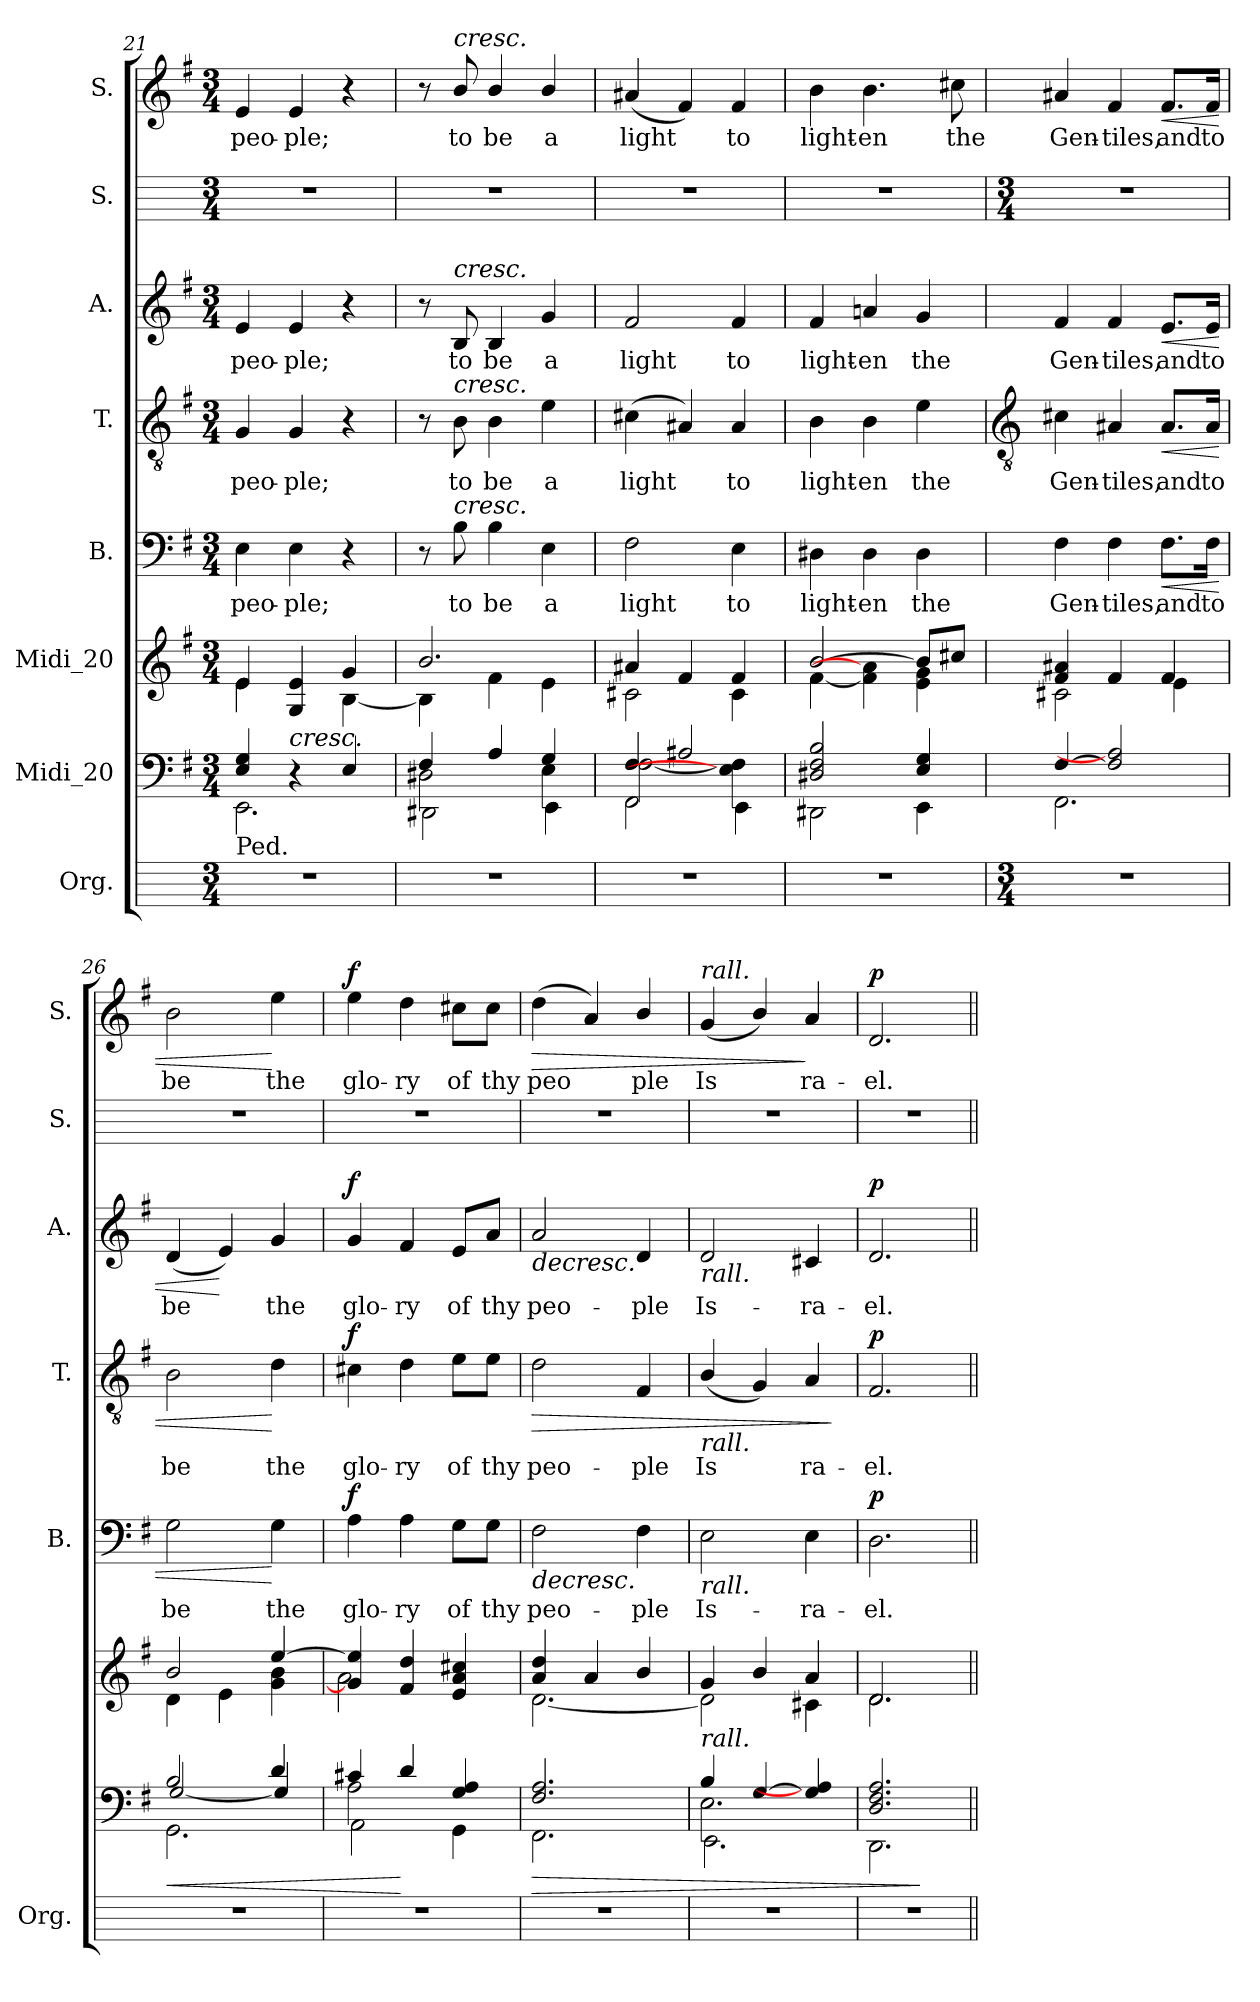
**kern	**kern	**dynam	**kern	**kern	**text	**dynam	**kern	**text	**dynam	**kern	**text	**dynam	**kern	**kern	**text	**dynam
*part8	*part7	*part7	*part6	*part5	*part5	*part5	*part4	*part4	*part4	*part3	*part3	*part3	*part2	*part1	*part1	*part1
*staff8	*staff7	*staff7	*staff6	*staff5	*staff5	*staff5	*staff4	*staff4	*staff4	*staff3	*staff3	*staff3	*staff2	*staff1	*staff1	*staff1
*I"Org.	*I"Midi_20	*	*I"Midi_20	*I"B.	*	*	*I"T.	*	*	*I"A.	*	*	*I"S.	*I"S.	*	*
*I'Org.	*	*	*	*I'B.	*	*	*I'T.	*	*	*I'A.	*	*	*I'S.	*I'S.	*	*
*	*clefF4	*	*clefG2	*clefF4	*	*	*clefGv2	*	*	*clefG2	*	*	*	*clefG2	*	*
*	*k[f#]	*	*k[f#]	*k[f#]	*	*	*k[f#]	*	*	*k[f#]	*	*	*	*k[f#]	*	*
*	*G:	*	*G:	*G:	*	*	*G:	*	*	*G:	*	*	*	*G:	*	*
*M3/4	*M3/4	*	*M3/4	*M3/4	*	*	*M3/4	*	*	*M3/4	*	*	*M3/4	*M3/4	*	*
=21	=21	=21	=21	=21	=21	=21	=21	=21	=21	=21	=21	=21	=21	=21	=21	=21
*	*^	*	*^	*	*	*	*	*	*	*	*	*	*	*	*	*
*	*	*^	*	*	*	*	*	*	*	*	*	*	*	*	*	*	*	*
!	!LO:TX:b:t=Ped.	!	!	!	!	!	!	!	!	!	!	!	!	!	!	!	!	!	!
!	!	!	!	!	!	!	!	!LO:LY:b	!	!	!LO:LY:b	!	!	!LO:LY:b	!	!	!	!LO:LY:b	!
2.r	4E/ 4G/	2.ryy	2.EE\	.	4e/	4e\	4E	peo-	.	4G	peo-	.	4e	peo-	.	2.r	4e	peo-	.
!	!LO:TX:a:i:t=cresc.	!	!	!	!	!	!	!	!	!	!	!	!	!	!	!	!	!	!
!	!	!	!	!	!	!	!	!LO:LY:b	!	!	!LO:LY:b	!	!	!LO:LY:b	!	!	!	!LO:LY:b	!
.	4r	.	.	.	4G/ 4e/	4ryy	4E	-ple;	.	4G	-ple;	.	4e	-ple;	.	.	4e	-ple;	.
.	4E/	.	.	.	4g/	[4B\	4r	.	.	4r	.	.	4r	.	.	.	4r	.	.
=22	=22	=22	=22	=22	=22	=22	=22	=22	=22	=22	=22	=22	=22	=22	=22	=22	=22	=22	=22
2.r	4F#/	2D#X	2DD#X\	.	2.b/	4B\]	8r	.	.	8r	.	.	8r	.	.	2.r	8r	.	.
!	!	!	!	!	!	!	!	!	!	!	!	!	!	!	!	!	!LO:TX:a:i:t=cresc.	!	!
!	!	!	!	!	!	!	!	!	!	!	!	!	!LO:TX:a:i:t=cresc.	!	!	!	!	!	!
!	!	!	!	!	!	!	!	!	!	!LO:TX:a:i:t=cresc.	!	!	!	!	!	!	!	!	!
!	!	!	!	!	!	!	!LO:TX:a:i:t=cresc.	!	!	!	!	!	!	!	!	!	!	!	!
!	!	!	!	!	!	!	!	!LO:LY:b	!	!	!LO:LY:b	!	!	!LO:LY:b	!	!	!	!LO:LY:b	!
.	.	.	.	.	.	.	8B	to	.	8B	to	.	8B	to	.	.	8b/	to	.
!	!	!	!	!	!	!	!	!LO:LY:b	!	!	!LO:LY:b	!	!	!LO:LY:b	!	!	!	!LO:LY:b	!
.	4A/	.	.	.	.	4f#\	4B	be	.	4B	be	.	4B	be	.	.	4b/	be	.
!	!	!	!	!	!	!	!	!LO:LY:b	!	!	!LO:LY:b	!	!	!LO:LY:b	!	!	!	!LO:LY:b	!
.	4G/	4E	4EE\	.	.	4e\	4E	a	.	4e	a	.	4g	a	.	.	4b/	a	.
=23	=23	=23	=23	=23	=23	=23	=23	=23	=23	=23	=23	=23	=23	=23	=23	=23	=23	=23	=23
!	!	!	!	!	!	!	!	!LO:LY:b	!	!	!LO:LY:b	!	!	!LO:LY:b	!	!	!	!LO:LY:b	!
2.r	4F#/	[2F#	2FF#\	.	4a#X/	2c#X\	2F#	light	.	(<4c#X	light	.	2f#	light	.	2.r	(<4a#X	light	.
.	2A#X/	.	.	.	4f#/	.	.	.	.	4A#X)	.	.	.	.	.	.	4f#)	.	.
!	!	!	!	!	!	!	!	!LO:LY:b	!	!	!LO:LY:b	!	!	!LO:LY:b	!	!	!	!LO:LY:b	!
.	.	4E] 4F#]	4EE\	.	4f#/	4c#\	4E	to	.	4A#	to	.	4f#	to	.	.	4f#	to	.
=24	=24	=24	=24	=24	=24	=24	=24	=24	=24	=24	=24	=24	=24	=24	=24	=24	=24	=24	=24
!	!	!	!	!	!	!	!	!LO:LY:b	!	!	!LO:LY:b	!	!	!LO:LY:b	!	!	!	!LO:LY:b	!
2.r	2D#X/ 2F#/ 2B/	2.ryy	2DD#X\	.	[2b/	[4f#\	4D#X	light-	.	4B	light-	.	4f#	light-	.	2.r	4b	light-	.
!	!	!	!	!	!	!	!	!LO:LY:b	!	!	!LO:LY:b	!	!	!LO:LY:b	!	!	!	!LO:LY:b	!
.	.	.	.	.	.	4f#\] 4a\]	4D#	-en	.	4B	-en	.	4an	-en	.	.	4.b	-en	.
!	!	!	!	!	!	!	!	!LO:LY:b	!	!	!LO:LY:b	!	!	!LO:LY:b	!	!	!	!	!
.	4E/ 4G/	.	4EE\	.	8b/L]	4e\ 4g\	4D#	the	.	4e	the	.	4g	the	.	.	.	.	.
!	!	!	!	!	!	!	!	!	!	!	!	!	!	!	!	!	!	!LO:LY:b	!
.	.	.	.	.	8cc#X/J	.	.	.	.	.	.	.	.	.	.	.	8cc#X	the	.
!!LO:LB:g=z
=25	=25	=25	=25	=25	=25	=25	=25	=25	=25	=25	=25	=25	=25	=25	=25	=25	=25	=25	=25
*	*	*	*	*	*	*	*	*	*	*clefGv2	*	*	*	*	*	*	*	*	*
*M3/4	*	*	*	*	*	*	*	*	*	*	*	*	*	*	*	*M3/4	*	*	*
!	!	!	!	!	!	!	!	!LO:LY:b	!	!	!LO:LY:b	!	!	!LO:LY:b	!	!	!	!LO:LY:b	!
2.r	[4F#/	2.ryy	2.FF#\	.	4f#/ 4a#X/	2c#X\	4F#	Gen-	.	4c#X	Gen-	.	4f#	Gen-	.	2.r	4a#X	Gen-	.
!	!	!	!	!	!	!	!	!LO:LY:b	!	!	!LO:LY:b	!	!	!LO:LY:b	!	!	!	!LO:LY:b	!
.	2F#/] 2A#/]	.	.	.	4f#/	.	4F#	-tiles,	.	4A#X	-tiles,	.	4f#	-tiles,	.	.	4f#	-tiles,	.
!	!	!	!	!	!	!	!	!LO:LY:b	!LO:HP:b	!	!LO:LY:b	!LO:HP:b	!	!LO:LY:b	!LO:HP:b	!	!	!LO:LY:b	!LO:HP:b
.	.	.	.	.	4f#/	4e\	8.F#\L	and	<	8.A#/L	and	<	8.e/L	and	<	.	8.f#/L	and	<
!	!	!	!	!	!	!	!	!LO:LY:b	!	!	!LO:LY:b	!	!	!LO:LY:b	!	!	!	!LO:LY:b	!
.	.	.	.	.	.	.	16F#\Jk	to	.	16A#/Jk	to	.	16e/Jk	to	.	.	16f#/Jk	to	.
=26	=26	=26	=26	=26	=26	=26	=26	=26	=26	=26	=26	=26	=26	=26	=26	=26	=26	=26	=26
!	!	!	!	!LO:HP:b	!	!	!	!LO:LY:b	!	!	!LO:LY:b	!	!	!LO:LY:b	!	!	!	!LO:LY:b	!
2.r	2B/	[2G/	2.GG\	<	2b/	4d\	2G	be	.	2B	be	.	(<4d	be	.	2.r	2b	be	.
.	.	.	.	.	.	4e\	.	.	.	.	.	.	4e)	.	[	.	.	.	.
!	!	!	!	!	!	!	!	!LO:LY:b	!	!	!LO:LY:b	!	!	!LO:LY:b	!	!	!	!LO:LY:b	!
.	4d/	4G/]	.	.	[4ee/	4g\ 4b\	4G	the	[	4d	the	[	4g	the	.	.	4ee	the	[
=27	=27	=27	=27	=27	=27	=27	=27	=27	=27	=27	=27	=27	=27	=27	=27	=27	=27	=27	=27
!	!	!	!	!	!	!	!	!LO:LY:b	!LO:DY:b	!	!LO:LY:b	!LO:DY:b	!	!LO:LY:b	!LO:DY:b	!	!	!LO:LY:b	!LO:DY:b
2.r	4c#X/	2A	2AA\	.	4g/] 4ee/]	2a\	4A	glo-	f	4c#X	glo-	f	4g	glo-	f	2.r	4ee	glo-	f
!	!	!	!	!	!	!	!	!LO:LY:b	!	!	!LO:LY:b	!	!	!LO:LY:b	!	!	!	!LO:LY:b	!
.	4d/	.	.	[	4f#/ 4dd/	.	4A	-ry	.	4d	-ry	.	4f#	-ry	.	.	4dd	-ry	.
!	!	!	!	!	!	!	!	!LO:LY:b	!	!	!LO:LY:b	!	!	!LO:LY:b	!	!	!	!LO:LY:b	!
.	4G/ 4A/	4ryy	4GG\	.	4e/ 4a/ 4cc#X/	4ryy	8G\L	of	.	8e\L	of	.	8e/L	of	.	.	8cc#X\L	of	.
!	!	!	!	!	!	!	!	!LO:LY:b	!	!	!LO:LY:b	!	!	!LO:LY:b	!	!	!	!LO:LY:b	!
.	.	.	.	.	.	.	8G\J	thy	.	8e\J	thy	.	8a/J	thy	.	.	8cc#\J	thy	.
=28	=28	=28	=28	=28	=28	=28	=28	=28	=28	=28	=28	=28	=28	=28	=28	=28	=28	=28	=28
!	!	!	!	!LO:HP:b	!	!	!	!LO:LY:b	!LO:HP:b	!	!LO:LY:b	!LO:HP:b	!	!LO:LY:b	!LO:HP:b	!	!	!LO:LY:b	!LO:HP:b
2.r	2.F#/ 2.A/	2.ryy	2.FF#\	>	4a/ 4dd/	[2.d\	2F#	peo-	>	2d	peo-	>	2a	peo-	>	2.r	(<4dd	peo	>
.	.	.	.	.	4a/	.	.	.	.	.	.	.	.	.	.	.	4a)	.	.
!	!	!	!	!	!	!	!	!LO:LY:b	!	!	!LO:LY:b	!	!	!LO:LY:b	!	!	!	!LO:LY:b	!
.	.	.	.	.	4b/	.	4F#	-ple	.	4F#	-ple	.	4d	-ple	.	.	4b/	ple	.
=29	=29	=29	=29	=29	=29	=29	=29	=29	=29	=29	=29	=29	=29	=29	=29	=29	=29	=29	=29
!	!	!	!	!	!	!	!	!	!	!	!	!	!	!	!	!	!LO:TX:a:i:t=rall.	!	!
!	!	!	!	!	!	!	!	!	!	!	!	!	!LO:TX:b:i:t=rall.	!	!	!	!	!	!
!	!	!	!	!	!	!	!	!	!	!LO:TX:b:i:t=rall.	!	!	!	!	!	!	!	!	!
!	!	!	!	!	!	!	!LO:TX:b:i:t=rall.	!	!	!	!	!	!	!	!	!	!	!	!
!	!LO:TX:a:i:t=rall.	!	!	!	!	!	!	!	!	!	!	!	!	!	!	!	!	!	!
!	!	!	!	!	!	!	!	!LO:LY:b	!	!	!LO:LY:b	!	!	!LO:LY:b	!	!	!	!LO:LY:b	!
2.r	4B/	2.E	2.EE\	.	4g/	2d\]	2E	Is-	.	(<4B/	Is	.	2d	Is-	.	2.r	(<4g/	Is	.
.	[4G/	.	.	.	4b/	.	.	.	.	4G)	.	.	.	.	.	.	4b/)	.	.
!	!	!	!	!	!	!	!	!LO:LY:b	!	!	!LO:LY:b	!	!	!LO:LY:b	!	!	!	!LO:LY:b	!
.	4G/] 4A/]	.	.	.	4a/	4c#X\	4E	-ra-	.	4A	ra-	.	4c#X	-ra-	.	.	4a	ra-	]
*	*v	*v	*v	*	*	*	*	*	*	*	*	*	*	*	*	*	*	*	*
*	*	*	*v	*v	*	*	*	*	*	*	*	*	*	*	*	*	*
.	.	.	.	.	.	.	.	.	]	.	.	.	.	.	.	.
=30	=30	=30	=30	=30	=30	=30	=30	=30	=30	=30	=30	=30	=30	=30	=30	=30
*	*^	*	*^	*	*	*	*	*	*	*	*	*	*	*	*	*
*	*	*^	*	*	*	*	*	*	*	*	*	*	*	*	*	*	*	*
!	!	!	!	!	!	!	!	!LO:LY:b	!LO:DY:b	!	!LO:LY:b	!LO:DY:b	!	!LO:LY:b	!LO:DY:b	!	!	!LO:LY:b	!LO:DY:b
2.r	2.D/ 2.F#/ 2.A/	2.ryy	2.DD\	.	2.d/	2.d\	2.D	-el.	p	2.F#	-el.	p	2.d	-el.	p	2.r	2.d	-el.	p
*	*v	*v	*v	*	*	*	*	*	*	*	*	*	*	*	*	*	*	*	*
*	*	*	*v	*v	*	*	*	*	*	*	*	*	*	*	*	*	*
.	.	]	.	.	.	]	.	.	.	.	.	]	.	.	.	.
=||	=||	=||	=||	=||	=||	=||	=||	=||	=||	=||	=||	=||	=||	=||	=||	=||
*-	*-	*-	*-	*-	*-	*-	*-	*-	*-	*-	*-	*-	*-	*-	*-	*-
